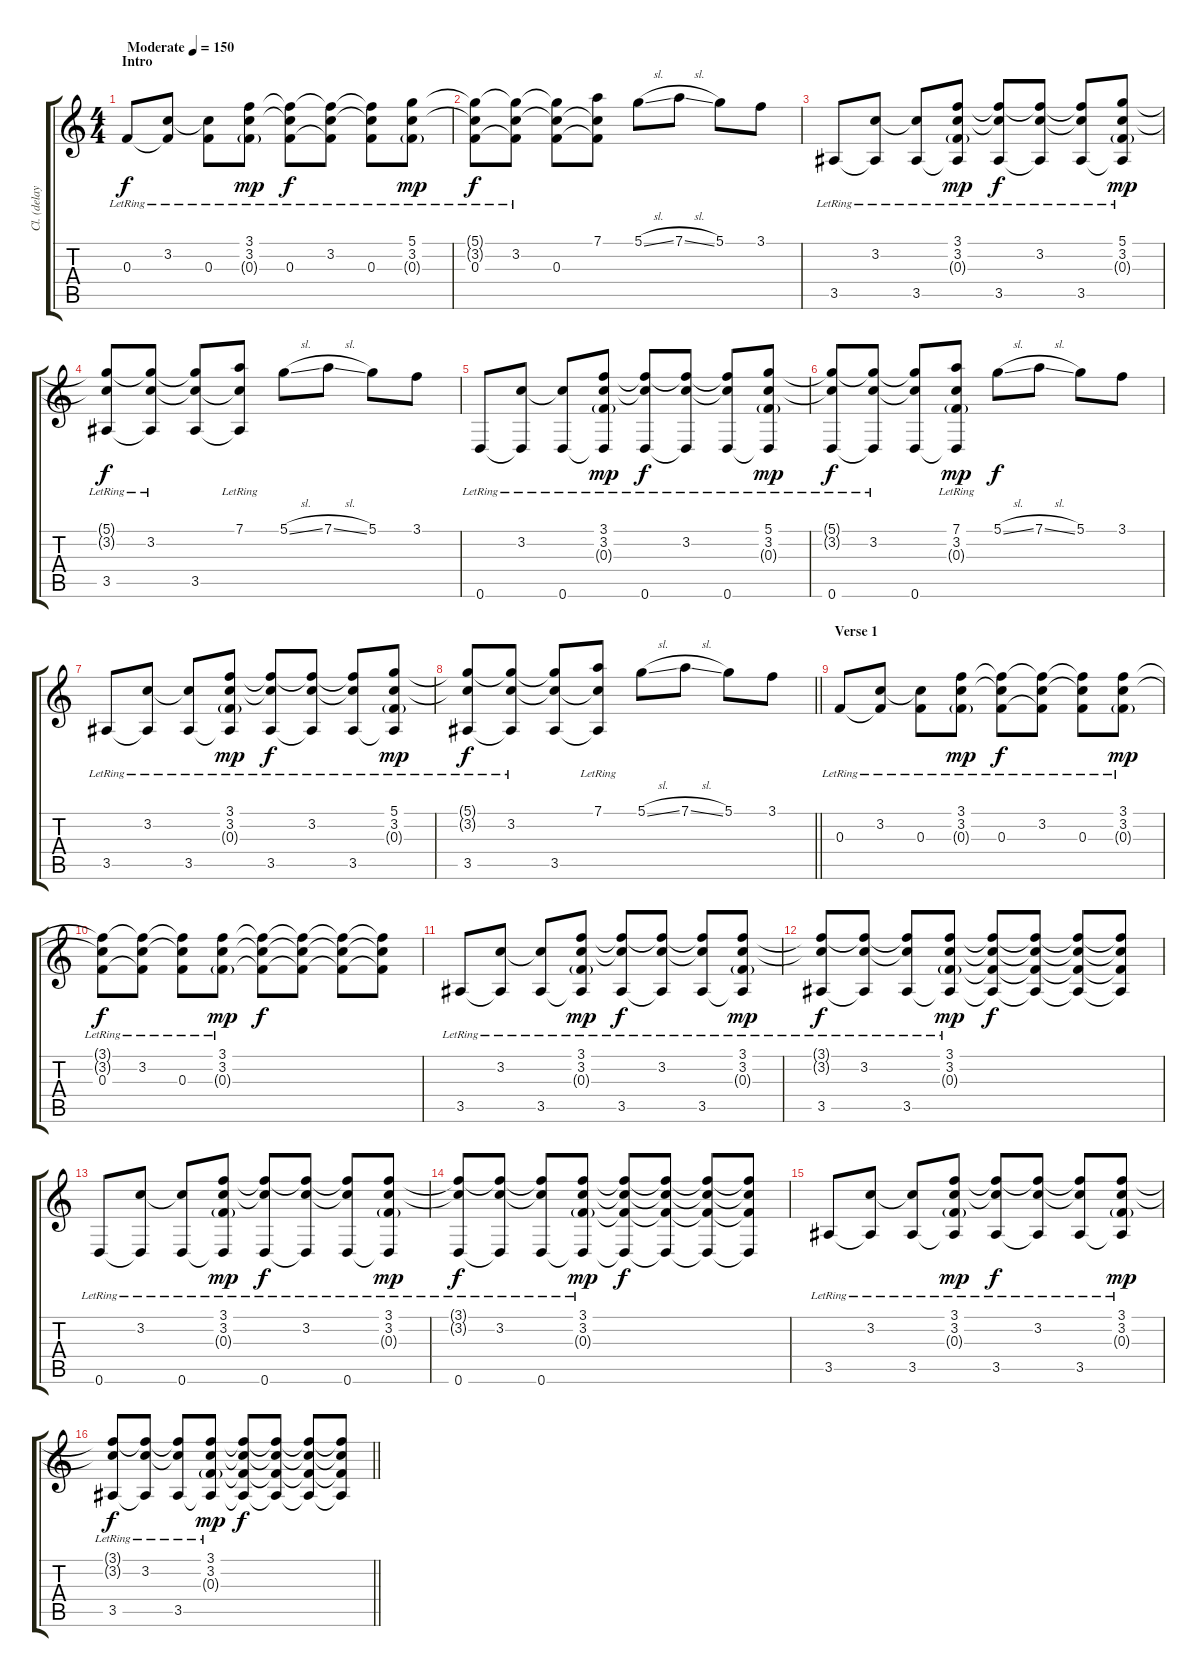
\track ("Cl. (delayed) Rhytm Guitar [R]" "Cl. (delay") {instrument electricguitarclean}
\staff {score tabs}
\tuning (D4 A3 F3 C3 G2 D2) {hide}
\ts (4 4)
\section ("" "Intro")
\tempo (150 "Moderate")
\clef g2
\ks c
0.3{lr}.8{dy f instrument electricguitarclean} (3.2{lr} 0.3{t}).8 (3.2{t} 0.3{lr}).8 (3.1{lr} 3.2{lr} 0.3{g lr}).8{dy mp} (3.1{t} 3.2{t} 0.3{lr}).8{dy f} (3.1{t} 3.2{lr} 0.3{t}).8 (3.1{t} 3.2{t} 0.3{lr}).8 (5.1{lr} 3.2{lr} 0.3{g lr}).8{dy mp} |
(5.1{t} 3.2{t} 0.3{lr}).8{dy f} (5.1{t} 3.2{lr} 0.3{t}).8 (5.1{t} 3.2{t} 0.3).8 (7.1 3.2{t} 0.3{t}).8 5.1{sl}.8 7.1{sl}.8 5.1.8 3.1.8 |
3.5{lr}.8 (3.2{lr} 3.5{t}).8 (3.2{t} 3.5{lr}).8 (3.1{lr} 3.2{lr} 0.3{g lr} 3.5{t}).8{dy mp} (3.1{t} 3.2{t} 3.5{lr}).8{dy f} (3.1{t} 3.2{lr} 3.5{t}).8 (3.1{t} 3.2{t} 3.5{lr}).8 (5.1{lr} 3.2{lr} 0.3{g lr} 3.5{t}).8{dy mp} |
(5.1{t} 3.2{t} 3.5{lr}).8{dy f} (5.1{t} 3.2{lr} 3.5{t}).8 (5.1{t} 3.2{t} 3.5).8 (7.1{lr} 3.2{t} 3.5{t}).8 5.1{sl}.8 7.1{sl}.8 5.1.8 3.1.8 |
0.6{lr}.8 (3.2{lr} 0.6{t}).8 (3.2{t} 0.6{lr}).8 (3.1{lr} 3.2{lr} 0.3{g lr} 0.6{t}).8{dy mp} (3.1{t} 3.2{t} 0.6{lr}).8{dy f} (3.1{t} 3.2{lr} 0.6{t}).8 (3.1{t} 3.2{t} 0.6{lr}).8 (5.1{lr} 3.2{lr} 0.3{g lr} 0.6{t}).8{dy mp} |
(5.1{t} 3.2{t} 0.6{lr}).8{dy f} (5.1{t} 3.2{lr} 0.6{t}).8 (5.1{t} 3.2{t} 0.6).8 (7.1{lr} 3.2{lr} 0.3{g lr} 0.6{t}).8{dy mp} 5.1{sl}.8{dy f} 7.1{sl}.8 5.1.8 3.1.8 |
3.5{lr}.8 (3.2{lr} 3.5{t}).8 (3.2{t} 3.5{lr}).8 (3.1{lr} 3.2{lr} 0.3{g lr} 3.5{t}).8{dy mp} (3.1{t} 3.2{t} 3.5{lr}).8{dy f} (3.1{t} 3.2{lr} 3.5{t}).8 (3.1{t} 3.2{t} 3.5{lr}).8 (5.1{lr} 3.2{lr} 0.3{g lr} 3.5{t}).8{dy mp} |
\barLineRight lightlight
(5.1{t} 3.2{t} 3.5{lr}).8{dy f} (5.1{t} 3.2{lr} 3.5{t}).8 (5.1{t} 3.2{t} 3.5).8 (7.1{lr} 3.2{t} 3.5{t}).8 5.1{sl}.8 7.1{sl}.8 5.1.8 3.1.8 |
\section ("" "Verse 1")
0.3{lr}.8 (3.2{lr} 0.3{t}).8 (3.2{t} 0.3{lr}).8 (3.1{lr} 3.2{lr} 0.3{g lr}).8{dy mp} (3.1{t} 3.2{t} 0.3{lr}).8{dy f} (3.1{t} 3.2{lr} 0.3{t}).8 (3.1{t} 3.2{t} 0.3{lr}).8 (3.1{lr} 3.2{lr} 0.3{g lr}).8{dy mp} |
(3.1{t} 3.2{t} 0.3{lr}).8{dy f} (3.1{t} 3.2{lr} 0.3{t}).8 (3.1{t} 3.2{t} 0.3{lr}).8 (3.1{lr} 3.2{lr} 0.3{g lr}).8{dy mp} (3.1{t} 3.2{t} 0.3{t}).8{dy f} (3.1{t} 3.2{t} 0.3{t}).8 (3.1{t} 3.2{t} 0.3{t}).8 (3.1{t} 3.2{t} 0.3{t}).8 |
3.5{lr}.8 (3.2{lr} 3.5{t}).8 (3.2{t} 3.5{lr}).8 (3.1{lr} 3.2{lr} 0.3{g lr} 3.5{t}).8{dy mp} (3.1{t} 3.2{t} 3.5{lr}).8{dy f} (3.1{t} 3.2{lr} 3.5{t}).8 (3.1{t} 3.2{t} 3.5{lr}).8 (3.1{lr} 3.2{lr} 0.3{g lr} 3.5{t}).8{dy mp} |
(3.1{t} 3.2{t} 3.5{lr}).8{dy f} (3.1{t} 3.2{lr} 3.5{t}).8 (3.1{t} 3.2{t} 3.5{lr}).8 (3.1{lr} 3.2{lr} 0.3{g lr} 3.5{t}).8{dy mp} (3.1{t} 3.2{t} 0.3{t} 3.5{t}).8{dy f} (3.1{t} 3.2{t} 0.3{t} 3.5{t}).8 (3.1{t} 3.2{t} 0.3{t} 3.5{t}).8 (3.1{t} 3.2{t} 0.3{t} 3.5{t}).8 |
0.6{lr}.8 (3.2{lr} 0.6{t}).8 (3.2{t} 0.6{lr}).8 (3.1{lr} 3.2{lr} 0.3{g lr} 0.6{t}).8{dy mp} (3.1{t} 3.2{t} 0.6{lr}).8{dy f} (3.1{t} 3.2{lr} 0.6{t}).8 (3.1{t} 3.2{t} 0.6{lr}).8 (3.1{lr} 3.2{lr} 0.3{g lr} 0.6{t}).8{dy mp} |
(3.1{t} 3.2{t} 0.6{lr}).8{dy f} (3.1{t} 3.2{lr} 0.6{t}).8 (3.1{t} 3.2{t} 0.6{lr}).8 (3.1{lr} 3.2{lr} 0.3{g lr} 0.6{t}).8{dy mp} (3.1{t} 3.2{t} 0.3{t} 0.6{t}).8{dy f} (3.1{t} 3.2{t} 0.3{t} 0.6{t}).8 (3.1{t} 3.2{t} 0.3{t} 0.6{t}).8 (3.1{t} 3.2{t} 0.3{t} 0.6{t}).8 |
3.5{lr}.8 (3.2{lr} 3.5{t}).8 (3.2{t} 3.5{lr}).8 (3.1{lr} 3.2{lr} 0.3{g lr} 3.5{t}).8{dy mp} (3.1{t} 3.2{t} 3.5{lr}).8{dy f} (3.1{t} 3.2{lr} 3.5{t}).8 (3.1{t} 3.2{t} 3.5{lr}).8 (3.1{lr} 3.2{lr} 0.3{g lr} 3.5{t}).8{dy mp} |
\barLineRight lightlight
(3.1{t} 3.2{t} 3.5{lr}).8{dy f} (3.1{t} 3.2{lr} 3.5{t}).8 (3.1{t} 3.2{t} 3.5{lr}).8 (3.1{lr} 3.2{lr} 0.3{g lr} 3.5{t}).8{dy mp} (3.1{t} 3.2{t} 0.3{t} 3.5{t}).8{dy f} (3.1{t} 3.2{t} 0.3{t} 3.5{t}).8 (3.1{t} 3.2{t} 0.3{t} 3.5{t}).8 (3.1{t} 3.2{t} 0.3{t} 3.5{t}).8
